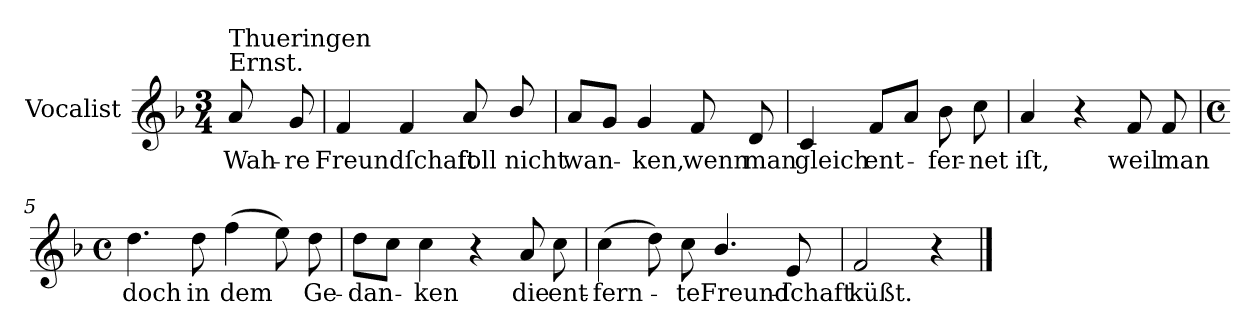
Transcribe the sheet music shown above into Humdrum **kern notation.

**kern	**text
*part1	*part1
*staff1	*staff1
*I"Vocalist	*
*k[b-]	*
*F:	*
*M3/4	*
=	=
!LO:TX:a:t=Ernst.	!
!LO:TX:a:t=Thueringen	!
8a	Wah-
8g	-re
=1	=1
4f	Freundſchaft
4f	.
8a	ſoll
8b-/	nicht
=2	=2
8aL	wan-
8gJ	.
4g	-ken,
8f	wenn
8d	man
=3	=3
4c	gleich
8fL	ent-
8aJ	.
8b-	-fer-
8cc	-net
=4	=4
4a	iſt,
4r	.
8f	weil
8f	man
=5	=5
*M4/4	*
*met(c)	*
4.dd	doch
8dd	in
(4ff	dem
8ee)	.
8dd	Ge-
=6	=6
8ddL	-dan-
8ccJ	.
4cc	-ken
4r	.
8a	die
8cc	ent-
=7	=7
(4cc	-fern-
8dd)	.
8cc	-te
4.b-/	Freund-
8e	-ſchaft
=8	=8
2f	küßt.
4r	.
==	==
*-	*-
